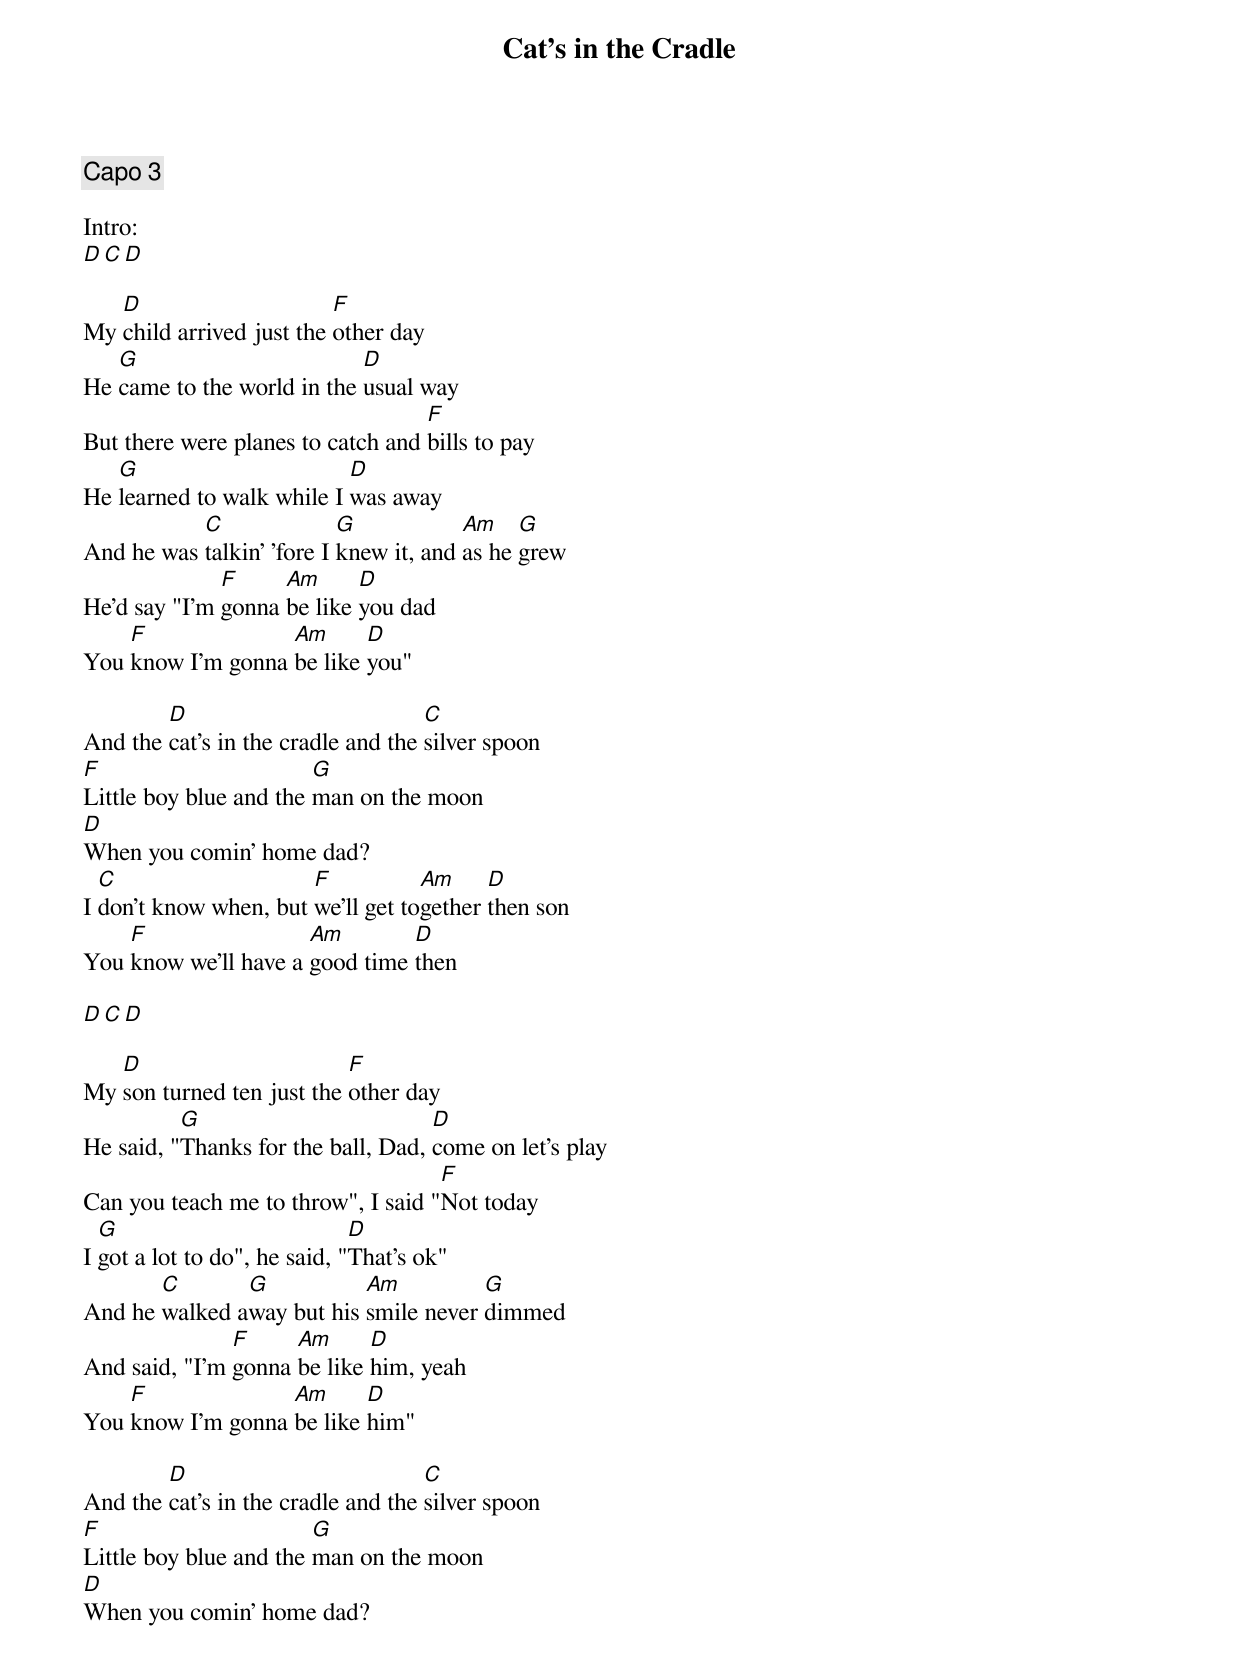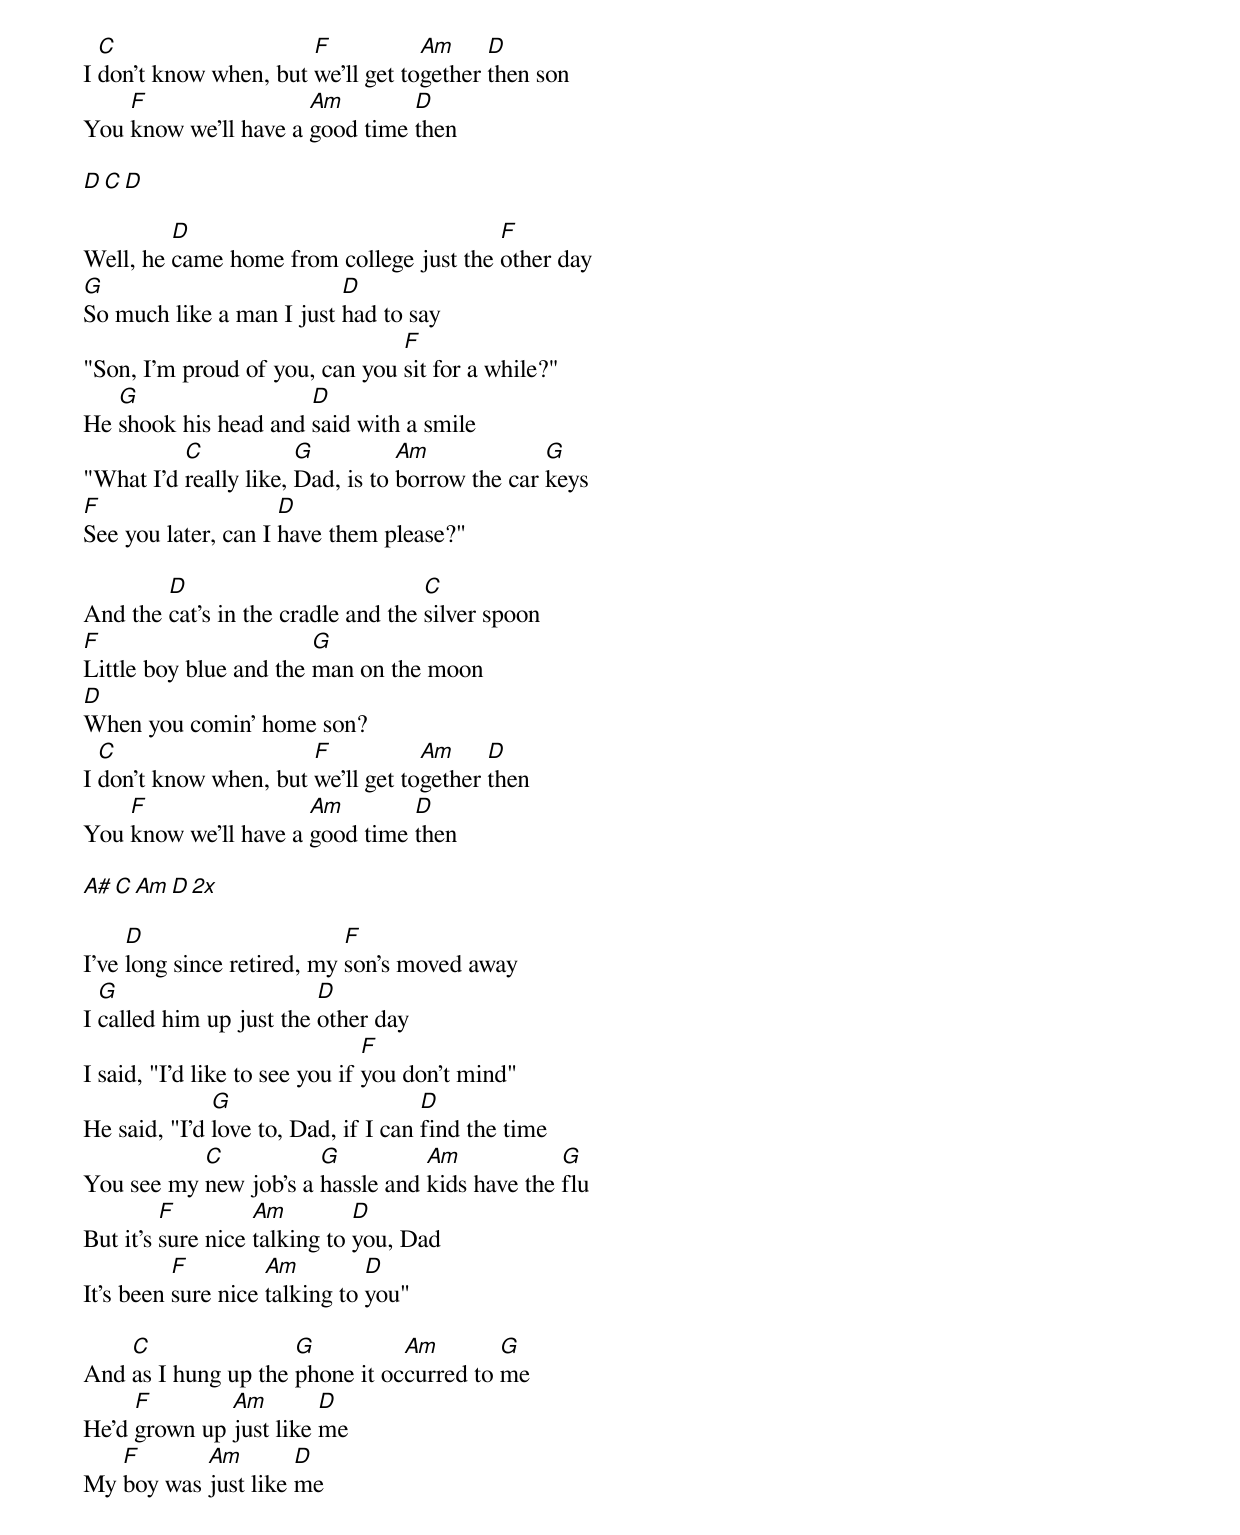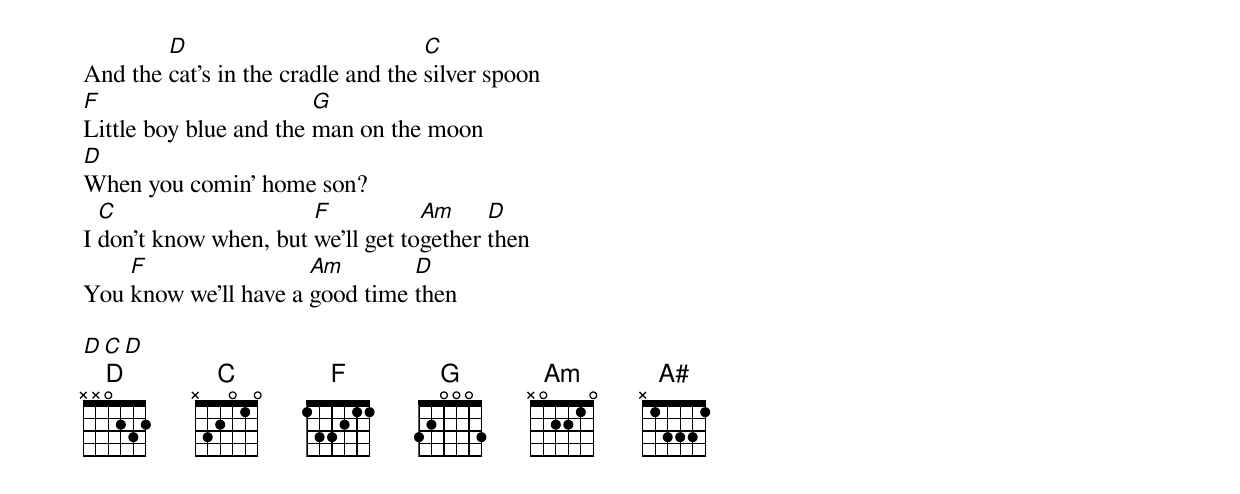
{title:Cat's in the Cradle}
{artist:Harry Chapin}
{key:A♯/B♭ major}
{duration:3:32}
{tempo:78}
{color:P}

{comment: Capo 3}

Intro:
[D][C][D]

My [D]child arrived just the [F]other day
He [G]came to the world in the [D]usual way
But there were planes to catch and [F]bills to pay
He [G]learned to walk while I [D]was away
And he was [C]talkin' 'fore I [G]knew it, and [Am]as he [G]grew
He'd say "I'm [F]gonna [Am]be like [D]you dad
You [F]know I'm gonna [Am]be like [D]you"

And the [D]cat's in the cradle and the [C]silver spoon
[F]Little boy blue and the [G]man on the moon
[D]When you comin' home dad?
I [C]don't know when, but [F]we'll get to[Am]gether [D]then son
You [F]know we'll have a [Am]good time [D]then

[D][C][D]

My [D]son turned ten just the [F]other day
He said, "[G]Thanks for the ball, Dad, [D]come on let's play
Can you teach me to throw", I said "[F]Not today
I [G]got a lot to do", he said, "[D]That's ok"
And he [C]walked a[G]way but his [Am]smile never [G]dimmed
And said, "I'm [F]gonna [Am]be like [D]him, yeah
You [F]know I'm gonna [Am]be like [D]him"

And the [D]cat's in the cradle and the [C]silver spoon
[F]Little boy blue and the [G]man on the moon
[D]When you comin' home dad?
I [C]don't know when, but [F]we'll get to[Am]gether [D]then son
You [F]know we'll have a [Am]good time [D]then

[D][C][D]

Well, he [D]came home from college just the [F]other day
[G]So much like a man I just [D]had to say
"Son, I'm proud of you, can you [F]sit for a while?"
He [G]shook his head and [D]said with a smile
"What I'd [C]really like, [G]Dad, is to [Am]borrow the car [G]keys
[F]See you later, can I [D]have them please?"

And the [D]cat's in the cradle and the [C]silver spoon
[F]Little boy blue and the [G]man on the moon
[D]When you comin' home son?
I [C]don't know when, but [F]we'll get to[Am]gether [D]then
You [F]know we'll have a [Am]good time [D]then

[A#][C][Am][D][2x]

I've [D]long since retired, my [F]son's moved away
I [G]called him up just the [D]other day
I said, "I'd like to see you if [F]you don't mind"
He said, "I'd [G]love to, Dad, if I can [D]find the time
You see my [C]new job's a [G]hassle and [Am]kids have the [G]flu
But it's [F]sure nice [Am]talking to [D]you, Dad
It's been [F]sure nice [Am]talking to [D]you"

And [C]as I hung up the [G]phone it oc[Am]curred to [G]me
He'd [F]grown up [Am]just like [D]me
My [F]boy was [Am]just like [D]me

And the [D]cat's in the cradle and the [C]silver spoon
[F]Little boy blue and the [G]man on the moon
[D]When you comin' home son?
I [C]don't know when, but [F]we'll get to[Am]gether [D]then
You [F]know we'll have a [Am]good time [D]then

[D][C][D]
